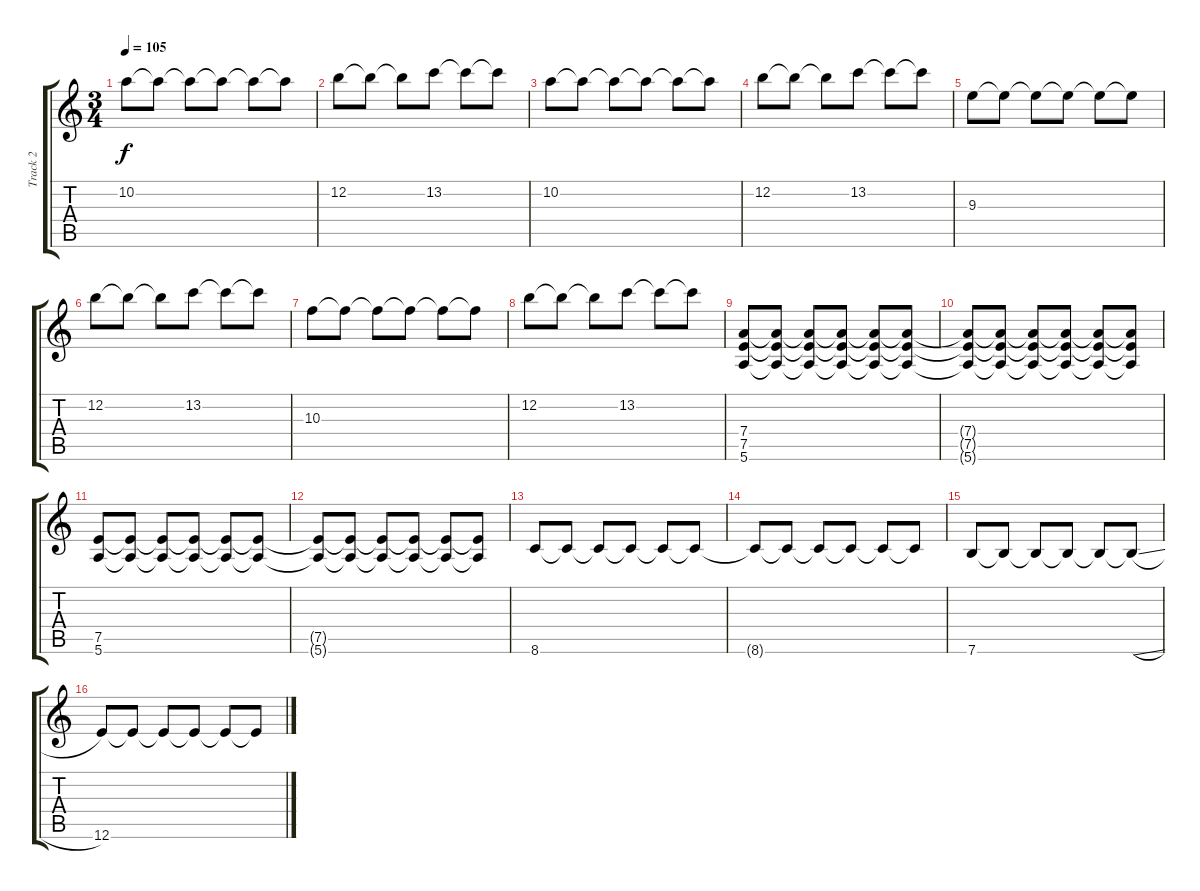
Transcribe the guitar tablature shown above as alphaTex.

\track ("Track 2" "Track 2") {instrument distortionguitar}
\staff {score tabs}
\tuning (E4 B3 G3 D3 A2 E2) {hide}
\ts (3 4)
\tempo 105
\clef g2
\ks c
10.2.8{dy f} 10.2{t}.8 10.2{t}.8 10.2{t}.8 10.2{t}.8 10.2{t}.8 |
12.2.8 12.2{t}.8 12.2{t}.8 13.2.8 13.2{t}.8 13.2{t}.8 |
10.2.8 10.2{t}.8 10.2{t}.8 10.2{t}.8 10.2{t}.8 10.2{t}.8 |
12.2.8 12.2{t}.8 12.2{t}.8 13.2.8 13.2{t}.8 13.2{t}.8 |
9.3.8 9.3{t}.8 9.3{t}.8 9.3{t}.8 9.3{t}.8 9.3{t}.8 |
12.2.8 12.2{t}.8 12.2{t}.8 13.2.8 13.2{t}.8 13.2{t}.8 |
10.3.8 10.3{t}.8 10.3{t}.8 10.3{t}.8 10.3{t}.8 10.3{t}.8 |
12.2.8 12.2{t}.8 12.2{t}.8 13.2.8 13.2{t}.8 13.2{t}.8 |
(7.4 7.5 5.6).8 (7.4{t} 7.5{t} 5.6{t}).8 (7.4{t} 7.5{t} 5.6{t}).8 (7.4{t} 7.5{t} 5.6{t}).8 (7.4{t} 7.5{t} 5.6{t}).8 (7.4{t} 7.5{t} 5.6{t}).8 |
(7.4{t} 7.5{t} 5.6{t}).8 (7.4{t} 7.5{t} 5.6{t}).8 (7.4{t} 7.5{t} 5.6{t}).8 (7.4{t} 7.5{t} 5.6{t}).8 (7.4{t} 7.5{t} 5.6{t}).8 (7.4{t} 7.5{t} 5.6{t}).8 |
(7.5 5.6).8 (7.5{t} 5.6{t}).8 (7.5{t} 5.6{t}).8 (7.5{t} 5.6{t}).8 (7.5{t} 5.6{t}).8 (7.5{t} 5.6{t}).8 |
(7.5{t} 5.6{t}).8 (7.5{t} 5.6{t}).8 (7.5{t} 5.6{t}).8 (7.5{t} 5.6{t}).8 (7.5{t} 5.6{t}).8 (7.5{t} 5.6{t}).8 |
8.6.8 8.6{t}.8 8.6{t}.8 8.6{t}.8 8.6{t}.8 8.6{t}.8 |
8.6{t}.8 8.6{t}.8 8.6{t}.8 8.6{t}.8 8.6{t}.8 8.6{t}.8 |
7.6.8 7.6{t}.8 7.6{t}.8 7.6{t}.8 7.6{t}.8 7.6{sl t}.8 |
12.6.8 12.6{t}.8 12.6{t}.8 12.6{t}.8 12.6{t}.8 12.6{t}.8
